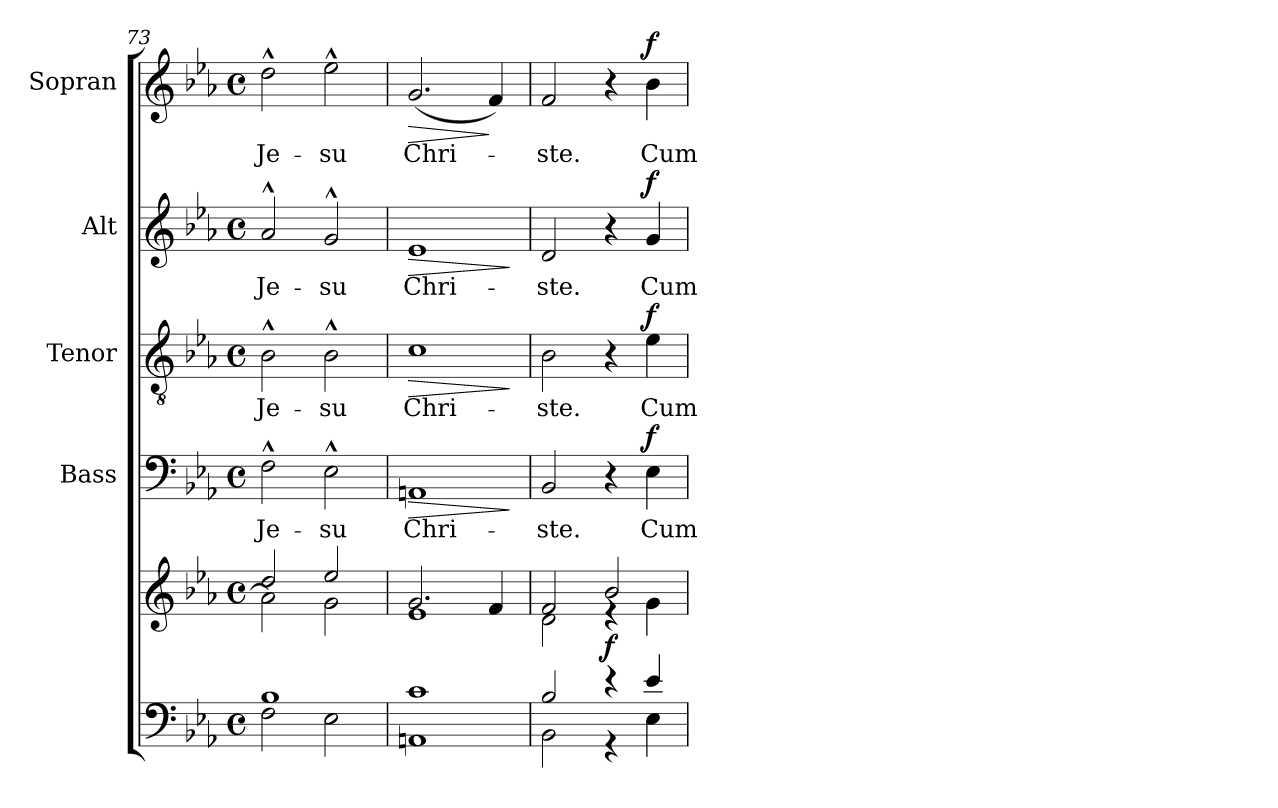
**kern	**kern	**dynam	**kern	**text	**dynam	**kern	**text	**dynam	**kern	**text	**dynam	**kern	**text	**dynam
*part5	*part5	*part5	*part4	*part4	*part4	*part3	*part3	*part3	*part2	*part2	*part2	*part1	*part1	*part1
*staff6	*staff5	*staff5/6	*staff4	*staff4	*staff4	*staff3	*staff3	*staff3	*staff2	*staff2	*staff2	*staff1	*staff1	*staff1
*	*	*	*I"Bass	*	*	*I"Tenor	*	*	*I"Alt	*	*	*I"Sopran	*	*
*	*	*	*I'B.	*	*	*I'T.	*	*	*I'A.	*	*	*I'S.	*	*
*clefF4	*clefG2	*	*clefF4	*	*	*clefGv2	*	*	*clefG2	*	*	*clefG2	*	*
*k[b-e-a-]	*k[b-e-a-]	*	*k[b-e-a-]	*	*	*k[b-e-a-]	*	*	*k[b-e-a-]	*	*	*k[b-e-a-]	*	*
*E-:	*E-:	*	*E-:	*	*	*E-:	*	*	*E-:	*	*	*E-:	*	*
*M4/4	*M4/4	*	*M4/4	*	*	*M4/4	*	*	*M4/4	*	*	*M4/4	*	*
*met(c)	*met(c)	*	*met(c)	*	*	*met(c)	*	*	*met(c)	*	*	*met(c)	*	*
=73	=73	=73	=73	=73	=73	=73	=73	=73	=73	=73	=73	=73	=73	=73
*^	*^	*	*	*	*	*	*	*	*	*	*	*	*	*
!	!	!	!	!	!	!LO:LY:b	!	!	!LO:LY:b	!	!	!LO:LY:b	!	!	!LO:LY:b	!
1B-	2F\	2dd/	2a-\]	.	2F^^>\	Je-	.	2B-^^>\	Je-	.	2a-^^>/	Je-	.	2dd^^>\	Je-	.
!	!	!	!	!	!	!LO:LY:b	!	!	!LO:LY:b	!	!	!LO:LY:b	!	!	!LO:LY:b	!
.	2E-\	2ee-/	2g\	.	2E-^^>\	-su	.	2B-^^>\	-su	.	2g^^>/	-su	.	2ee-^^>\	-su	.
!!LO:LB:g=z
=74	=74	=74	=74	=74	=74	=74	=74	=74	=74	=74	=74	=74	=74	=74	=74	=74
!	!	!	!	!	!	!LO:LY:b	!LO:HP:b	!	!LO:LY:b	!LO:HP:b	!	!LO:LY:b	!LO:HP:b	!	!LO:LY:b	!LO:HP:b
1c	1AAn	2.g/	1e-	.	1AAn	Chri-	>	1c	Chri-	>	1e-	Chri-	>	(<2.g/	Chri-	>
.	.	4f/	.	.	.	.	.	.	.	.	.	.	.	4f/)	.	]
*v	*v	*	*	*	*	*	*	*	*	*	*	*	*	*	*	*
*	*v	*v	*	*	*	*	*	*	*	*	*	*	*	*	*
.	.	.	.	.	]	.	.	]	.	.	]	.	.	.
=75	=75	=75	=75	=75	=75	=75	=75	=75	=75	=75	=75	=75	=75	=75
*^	*^	*	*	*	*	*	*	*	*	*	*	*	*	*
!	!	!	!	!	!	!LO:LY:b	!	!	!LO:LY:b	!	!	!LO:LY:b	!	!	!LO:LY:b	!
2B-/	2BB-\	2f/	2d\	.	2BB-/	-ste.	.	2B-\	-ste.	.	2d/	-ste.	.	2f/	-ste.	.
!	!	!	!	!LO:DY:b	!	!	!	!	!	!	!	!	!	!	!	!
4r	4r	2b-/	4rd	f	4r	.	.	4r	.	.	4r	.	.	4r	.	.
!	!	!	!	!	!	!LO:LY:b	!LO:DY:a	!	!LO:LY:b	!LO:DY:a	!	!LO:LY:b	!LO:DY:a	!	!LO:LY:b	!LO:DY:a
4e-/	4E-\	.	4g\	.	4E-\	Cum	f	4e-\	Cum	f	4g/	Cum	f	4b-\	Cum	f
*v	*v	*	*	*	*	*	*	*	*	*	*	*	*	*	*	*
*	*v	*v	*	*	*	*	*	*	*	*	*	*	*	*	*
=	=	=	=	=	=	=	=	=	=	=	=	=	=	=
*-	*-	*-	*-	*-	*-	*-	*-	*-	*-	*-	*-	*-	*-	*-
